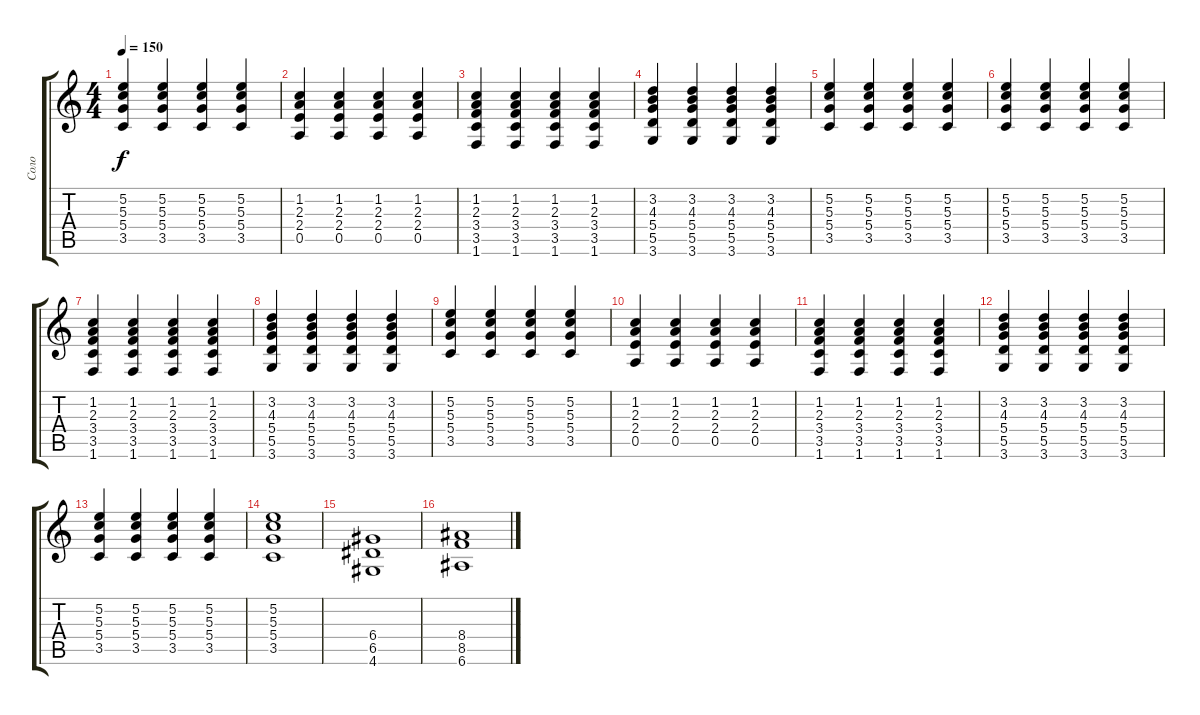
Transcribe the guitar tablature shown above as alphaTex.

\track ("Соло" "Соло") {instrument distortionguitar}
\staff {score tabs}
\tuning (E4 B3 G3 D3 A2 E2) {hide}
\ts (4 4)
\tempo 150
\clef g2
\ks c
(5.2 5.3 5.4 3.5).4{dy f} (5.2 5.3 5.4 3.5).4 (5.2 5.3 5.4 3.5).4 (5.2 5.3 5.4 3.5).4 |
(1.2 2.3 2.4 0.5).4 (1.2 2.3 2.4 0.5).4 (1.2 2.3 2.4 0.5).4 (1.2 2.3 2.4 0.5).4 |
(1.2 2.3 3.4 3.5 1.6).4 (1.2 2.3 3.4 3.5 1.6).4 (1.2 2.3 3.4 3.5 1.6).4 (1.2 2.3 3.4 3.5 1.6).4 |
(3.2 4.3 5.4 5.5 3.6).4 (3.2 4.3 5.4 5.5 3.6).4 (3.2 4.3 5.4 5.5 3.6).4 (3.2 4.3 5.4 5.5 3.6).4 |
(5.2 5.3 5.4 3.5).4 (5.2 5.3 5.4 3.5).4 (5.2 5.3 5.4 3.5).4 (5.2 5.3 5.4 3.5).4 |
(5.2 5.3 5.4 3.5).4 (5.2 5.3 5.4 3.5).4 (5.2 5.3 5.4 3.5).4 (5.2 5.3 5.4 3.5).4 |
(1.2 2.3 3.4 3.5 1.6).4 (1.2 2.3 3.4 3.5 1.6).4 (1.2 2.3 3.4 3.5 1.6).4 (1.2 2.3 3.4 3.5 1.6).4 |
(3.2 4.3 5.4 5.5 3.6).4 (3.2 4.3 5.4 5.5 3.6).4 (3.2 4.3 5.4 5.5 3.6).4 (3.2 4.3 5.4 5.5 3.6).4 |
(5.2 5.3 5.4 3.5).4 (5.2 5.3 5.4 3.5).4 (5.2 5.3 5.4 3.5).4 (5.2 5.3 5.4 3.5).4 |
(1.2 2.3 2.4 0.5).4 (1.2 2.3 2.4 0.5).4 (1.2 2.3 2.4 0.5).4 (1.2 2.3 2.4 0.5).4 |
(1.2 2.3 3.4 3.5 1.6).4 (1.2 2.3 3.4 3.5 1.6).4 (1.2 2.3 3.4 3.5 1.6).4 (1.2 2.3 3.4 3.5 1.6).4 |
(3.2 4.3 5.4 5.5 3.6).4 (3.2 4.3 5.4 5.5 3.6).4 (3.2 4.3 5.4 5.5 3.6).4 (3.2 4.3 5.4 5.5 3.6).4 |
(5.2 5.3 5.4 3.5).4 (5.2 5.3 5.4 3.5).4 (5.2 5.3 5.4 3.5).4 (5.2 5.3 5.4 3.5).4 |
(5.2 5.3 5.4 3.5).1 |
(6.4 6.5 4.6).1 |
(8.4 8.5 6.6).1
